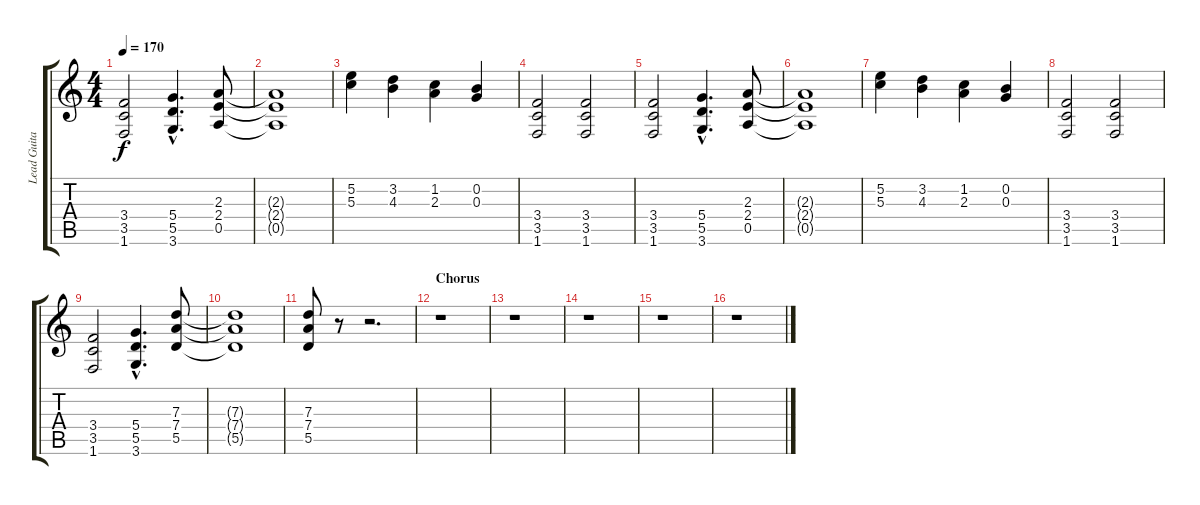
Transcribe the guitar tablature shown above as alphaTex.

\track ("Lead Guitar" "Lead Guita") {instrument distortionguitar}
\staff {score tabs}
\tuning (E4 B3 G3 D3 A2 E2) {hide}
\ts (4 4)
\tempo 170
\clef g2
\ks c
(3.4 3.5 1.6).2{dy f} (5.4{hac} 5.5{hac} 3.6{hac}).4{d} (2.3 2.4 0.5).8 |
(2.3{t} 2.4{t} 0.5{t}).1 |
(5.2 5.3).4 (3.2 4.3).4 (1.2 2.3).4 (0.2 0.3).4 |
(3.4 3.5 1.6).2 (3.4 3.5 1.6).2 |
(3.4 3.5 1.6).2 (5.4{hac} 5.5{hac} 3.6{hac}).4{d} (2.3 2.4 0.5).8 |
(2.3{t} 2.4{t} 0.5{t}).1 |
(5.2 5.3).4 (3.2 4.3).4 (1.2 2.3).4 (0.2 0.3).4 |
(3.4 3.5 1.6).2 (3.4 3.5 1.6).2 |
(3.4 3.5 1.6).2 (5.4{hac} 5.5{hac} 3.6{hac}).4{d} (7.3 7.4 5.5).8 |
(7.3{t} 7.4{t} 5.5{t}).1 |
(7.3 7.4 5.5).8 r.8 r.2{d} |
\section ("" "Chorus")
r.1 |
r.1 |
r.1 |
r.1 |
r.1
